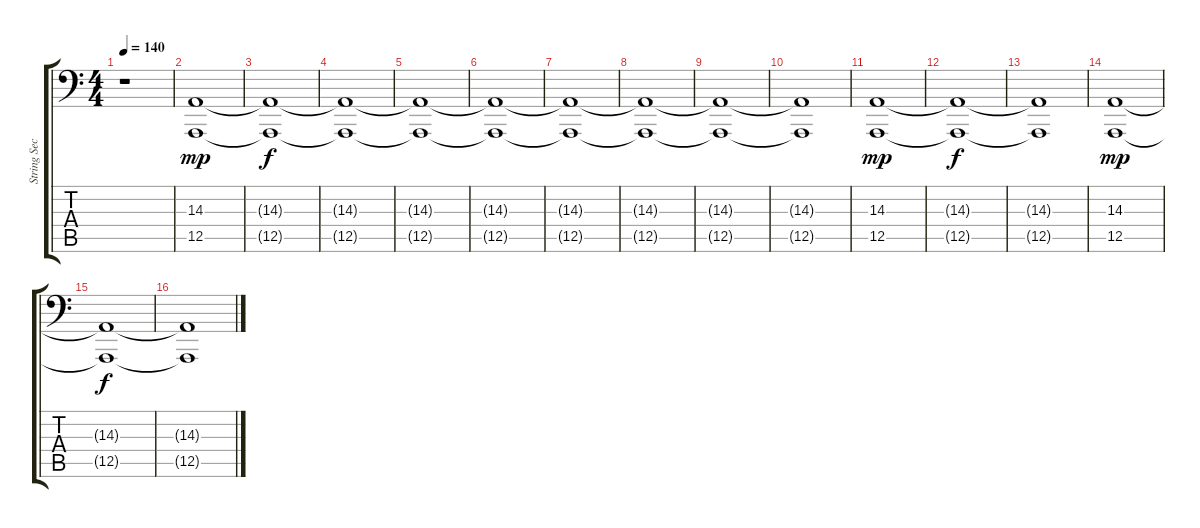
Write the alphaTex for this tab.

\track ("String Section 3" "String Sec") {instrument stringensemble2}
\staff {score tabs}
\tuning (E2 B1 G1 D1 A0 E0) {hide}
\ts (4 4)
\tempo 140
\clef f4
\ks c
r.1{dy mp volume 0 instrument stringensemble2} |
(14.3 12.5).1{volume 14} |
(14.3{t} 12.5{t}).1{dy f} |
(14.3{t} 12.5{t}).1 |
(14.3{t} 12.5{t}).1 |
(14.3{t} 12.5{t}).1 |
(14.3{t} 12.5{t}).1 |
(14.3{t} 12.5{t}).1 |
(14.3{t} 12.5{t}).1 |
(14.3{t} 12.5{t}).1 |
(14.3 12.5).1{dy mp} |
(14.3{t} 12.5{t}).1{dy f} |
(14.3{t} 12.5{t}).1 |
(14.3 12.5).1{dy mp} |
(14.3{t} 12.5{t}).1{dy f} |
(14.3{t} 12.5{t}).1
